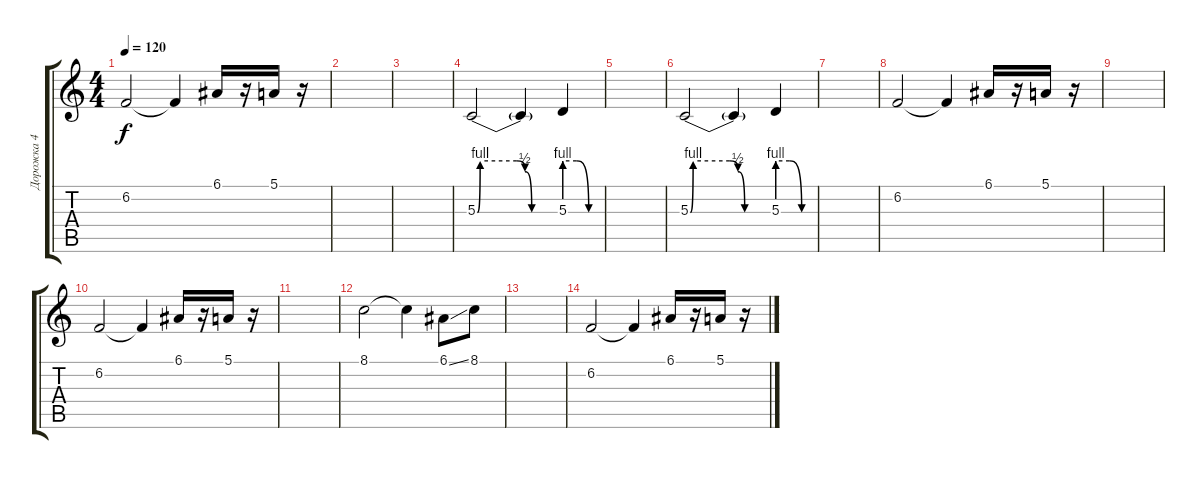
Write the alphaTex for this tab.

\track ("Дорожка 4" "Дорожка 4") {instrument lead6voice}
\staff {score tabs}
\tuning (E4 B3 G3 D3 A2 E2) {hide}
\ts (4 4)
\tempo 120
\clef g2
\ks c
6.2.2{dy f} 6.2{t}.4 6.1.16 r.16 5.1.16 r.16 |
|
|
5.3{be (custom 0 0 2 4 29 4 35 2 40 0 60 0)}.2 5.3{t}.4 5.3{be (custom 0 4 20 4 40 0 60 0)}.4 |
|
5.3{be (custom 0 0 2 4 29 4 35 2 40 0 60 0)}.2 5.3{t}.4 5.3{be (custom 0 4 20 4 40 0 60 0)}.4 |
|
6.2.2 6.2{t}.4 6.1.16 r.16 5.1.16 r.16 |
|
6.2.2 6.2{t}.4 6.1.16 r.16 5.1.16 r.16 |
|
8.1.2 8.1{t}.4 6.1{ss}.8 8.1.8 |
|
6.2.2 6.2{t}.4 6.1.16 r.16 5.1.16 r.16
